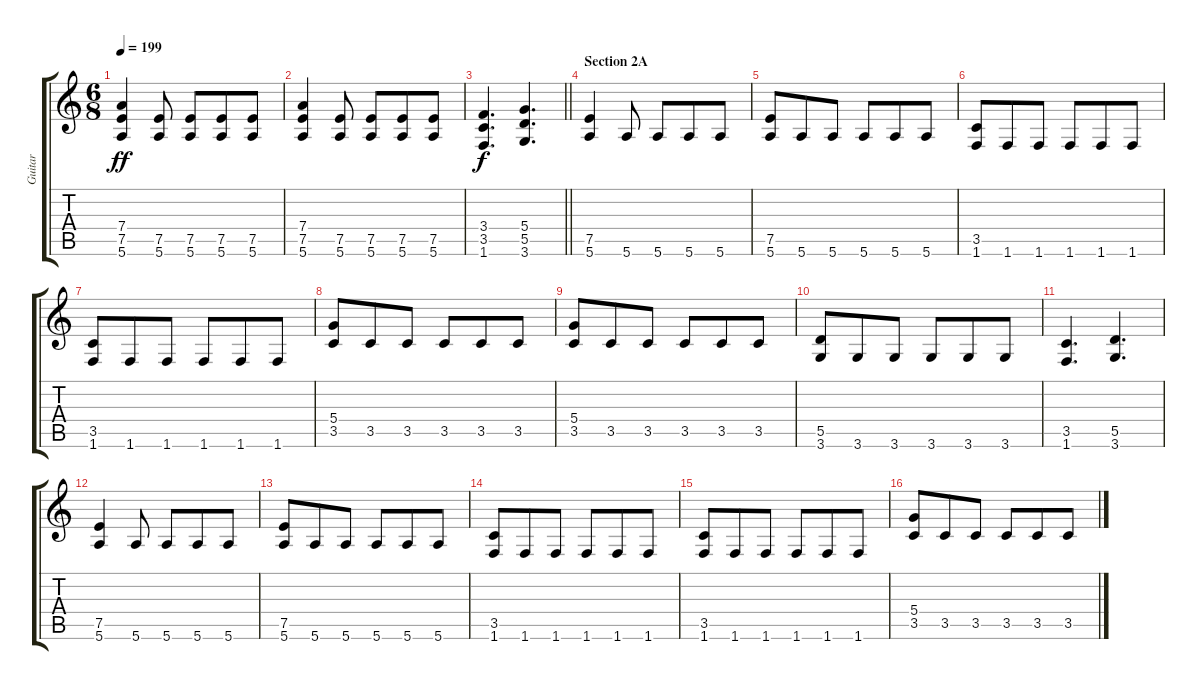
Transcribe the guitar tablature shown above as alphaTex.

\track ("Guitar" "Guitar") {instrument overdrivenguitar}
\staff {score tabs}
\tuning (E4 B3 G3 D3 A2 E2) {hide}
\ts (6 8)
\tempo 199
\clef g2
\ks c
(7.4 7.5 5.6).4{dy ff} (7.5 5.6).8 (7.5 5.6).8 (7.5 5.6).8 (7.5 5.6).8 |
(7.4 7.5 5.6).4 (7.5 5.6).8 (7.5 5.6).8 (7.5 5.6).8 (7.5 5.6).8 |
\barLineRight lightlight
(3.4 3.5 1.6).4{d dy f} (5.4 5.5 3.6).4{d} |
\section ("" "Section 2A")
(7.5 5.6).4 5.6.8 5.6.8 5.6.8 5.6.8 |
(7.5 5.6).8 5.6.8 5.6.8 5.6.8 5.6.8 5.6.8 |
(3.5 1.6).8 1.6.8 1.6.8 1.6.8 1.6.8 1.6.8 |
(3.5 1.6).8 1.6.8 1.6.8 1.6.8 1.6.8 1.6.8 |
(5.4 3.5).8 3.5.8 3.5.8 3.5.8 3.5.8 3.5.8 |
(5.4 3.5).8 3.5.8 3.5.8 3.5.8 3.5.8 3.5.8 |
(5.5 3.6).8 3.6.8 3.6.8 3.6.8 3.6.8 3.6.8 |
(3.5 1.6).4{d} (5.5 3.6).4{d} |
(7.5 5.6).4 5.6.8 5.6.8 5.6.8 5.6.8 |
(7.5 5.6).8 5.6.8 5.6.8 5.6.8 5.6.8 5.6.8 |
(3.5 1.6).8 1.6.8 1.6.8 1.6.8 1.6.8 1.6.8 |
(3.5 1.6).8 1.6.8 1.6.8 1.6.8 1.6.8 1.6.8 |
(5.4 3.5).8 3.5.8 3.5.8 3.5.8 3.5.8 3.5.8
